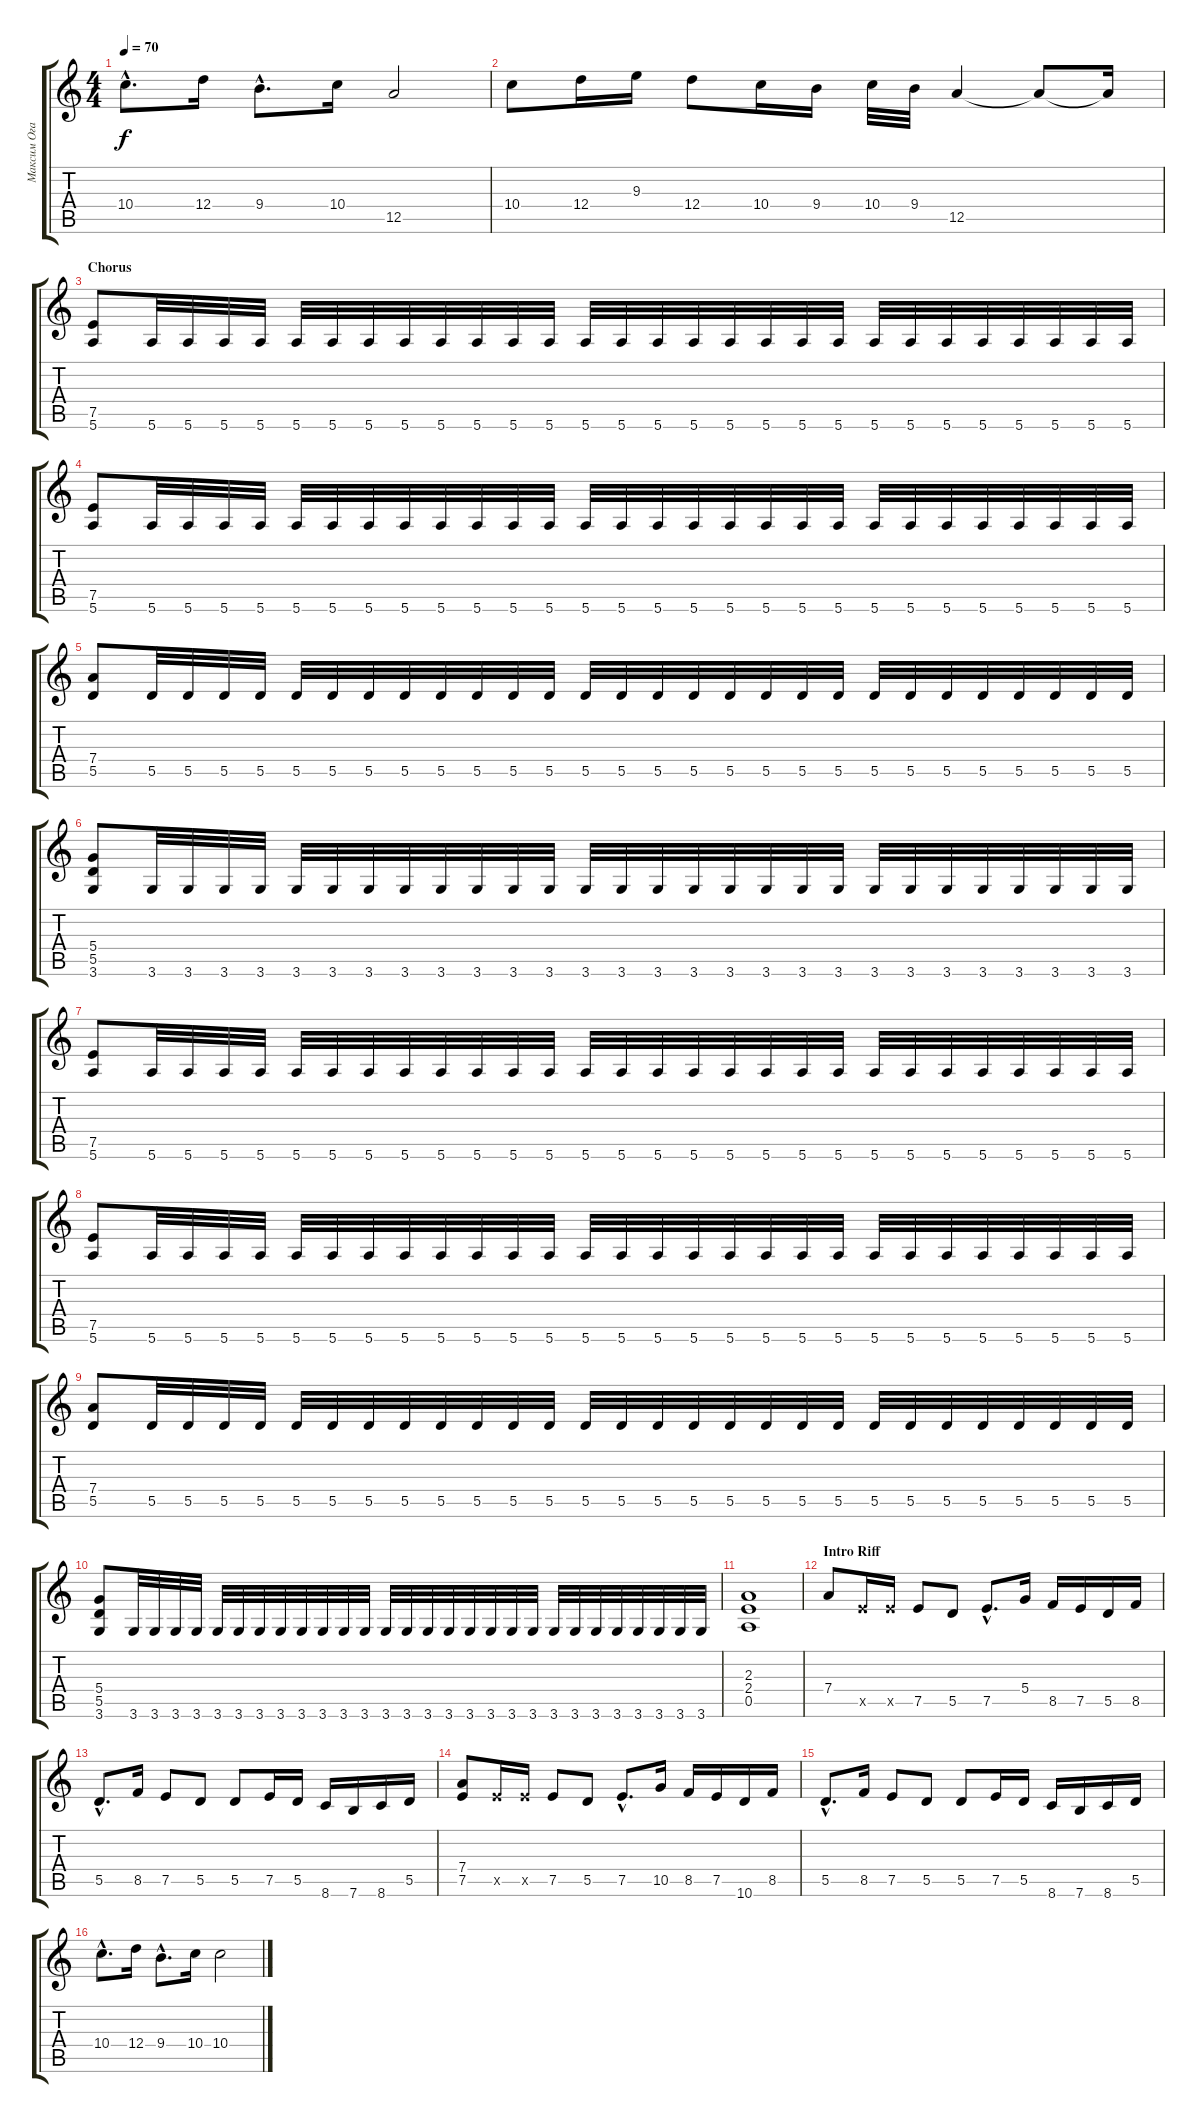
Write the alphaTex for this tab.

\track ("Максим Огарь" "Максим Ога") {instrument overdrivenguitar}
\staff {score tabs}
\tuning (E4 B3 G3 D3 A2 E2) {hide}
\ts (4 4)
\tempo 70
\clef g2
\ks c
10.4{hac}.8{d dy f} 12.4.16 9.4{hac}.8{d} 10.4.16 12.5.2 |
10.4.8 12.4.16 9.3.16 12.4.8 10.4.16 9.4.16 10.4.32 9.4.32 12.5.4 12.5{t}.8 12.5{t}.16 |
\section ("" "Chorus")
(7.5 5.6).8 5.6.32 5.6.32 5.6.32 5.6.32 5.6.32 5.6.32 5.6.32 5.6.32 5.6.32 5.6.32 5.6.32 5.6.32 5.6.32 5.6.32 5.6.32 5.6.32 5.6.32 5.6.32 5.6.32 5.6.32 5.6.32 5.6.32 5.6.32 5.6.32 5.6.32 5.6.32 5.6.32 5.6.32 |
(7.5 5.6).8 5.6.32 5.6.32 5.6.32 5.6.32 5.6.32 5.6.32 5.6.32 5.6.32 5.6.32 5.6.32 5.6.32 5.6.32 5.6.32 5.6.32 5.6.32 5.6.32 5.6.32 5.6.32 5.6.32 5.6.32 5.6.32 5.6.32 5.6.32 5.6.32 5.6.32 5.6.32 5.6.32 5.6.32 |
(7.4 5.5).8 5.5.32 5.5.32 5.5.32 5.5.32 5.5.32 5.5.32 5.5.32 5.5.32 5.5.32 5.5.32 5.5.32 5.5.32 5.5.32 5.5.32 5.5.32 5.5.32 5.5.32 5.5.32 5.5.32 5.5.32 5.5.32 5.5.32 5.5.32 5.5.32 5.5.32 5.5.32 5.5.32 5.5.32 |
(5.4 5.5 3.6).8 3.6.32 3.6.32 3.6.32 3.6.32 3.6.32 3.6.32 3.6.32 3.6.32 3.6.32 3.6.32 3.6.32 3.6.32 3.6.32 3.6.32 3.6.32 3.6.32 3.6.32 3.6.32 3.6.32 3.6.32 3.6.32 3.6.32 3.6.32 3.6.32 3.6.32 3.6.32 3.6.32 3.6.32 |
(7.5 5.6).8 5.6.32 5.6.32 5.6.32 5.6.32 5.6.32 5.6.32 5.6.32 5.6.32 5.6.32 5.6.32 5.6.32 5.6.32 5.6.32 5.6.32 5.6.32 5.6.32 5.6.32 5.6.32 5.6.32 5.6.32 5.6.32 5.6.32 5.6.32 5.6.32 5.6.32 5.6.32 5.6.32 5.6.32 |
(7.5 5.6).8 5.6.32 5.6.32 5.6.32 5.6.32 5.6.32 5.6.32 5.6.32 5.6.32 5.6.32 5.6.32 5.6.32 5.6.32 5.6.32 5.6.32 5.6.32 5.6.32 5.6.32 5.6.32 5.6.32 5.6.32 5.6.32 5.6.32 5.6.32 5.6.32 5.6.32 5.6.32 5.6.32 5.6.32 |
(7.4 5.5).8 5.5.32 5.5.32 5.5.32 5.5.32 5.5.32 5.5.32 5.5.32 5.5.32 5.5.32 5.5.32 5.5.32 5.5.32 5.5.32 5.5.32 5.5.32 5.5.32 5.5.32 5.5.32 5.5.32 5.5.32 5.5.32 5.5.32 5.5.32 5.5.32 5.5.32 5.5.32 5.5.32 5.5.32 |
(5.4 5.5 3.6).8 3.6.32 3.6.32 3.6.32 3.6.32 3.6.32 3.6.32 3.6.32 3.6.32 3.6.32 3.6.32 3.6.32 3.6.32 3.6.32 3.6.32 3.6.32 3.6.32 3.6.32 3.6.32 3.6.32 3.6.32 3.6.32 3.6.32 3.6.32 3.6.32 3.6.32 3.6.32 3.6.32 3.6.32 |
(2.3 2.4 0.5).1 |
\section ("" "Intro Riff")
7.4.8{balance 6} 7.5{x}.16 7.5{x}.16 7.5.8 5.5.8 7.5{hac}.8{d} 5.4.16 8.5.16 7.5.16 5.5.16 8.5.16 |
5.5{hac}.8{d} 8.5.16 7.5.8 5.5.8 5.5.8 7.5.16 5.5.16 8.6.16 7.6.16 8.6.16 5.5.16 |
(7.4 7.5).8 7.5{x}.16 7.5{x}.16 7.5.8 5.5.8 7.5{hac}.8{d} 10.5.16 8.5.16 7.5.16 10.6.16 8.5.16 |
5.5{hac}.8{d} 8.5.16 7.5.8 5.5.8 5.5.8 7.5.16 5.5.16 8.6.16 7.6.16 8.6.16 5.5.16 |
10.4{hac}.8{d balance 0} 12.4.16 9.4{hac}.8{d} 10.4.16 10.4.2
